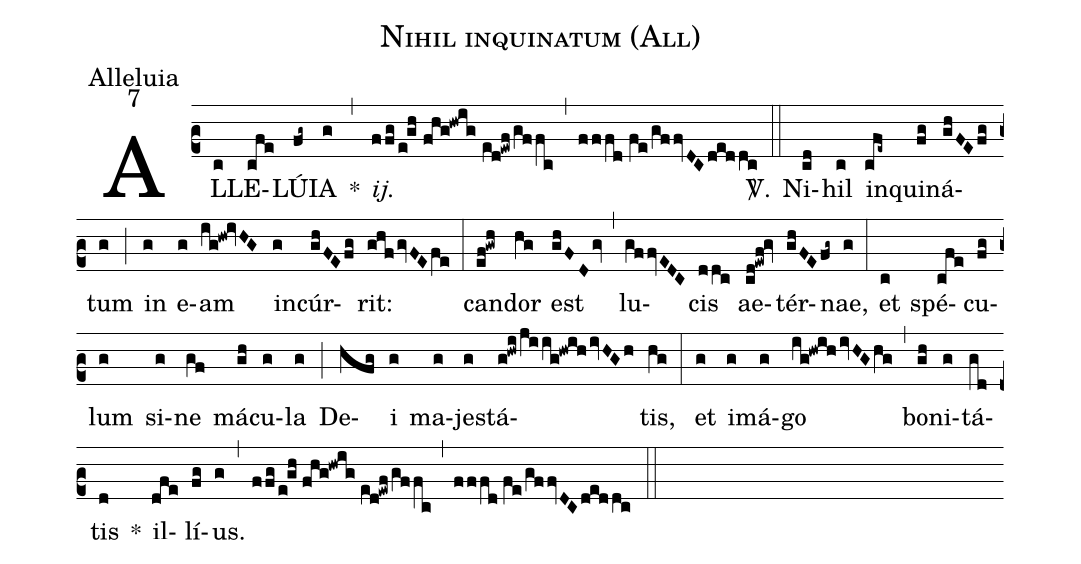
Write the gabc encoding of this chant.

name:Nihil inquinatum (All);
office-part:Alleluia;
mode:7;
%%
(c2) AL(c)LE(cfe)LÚ(fg~)IA(g) *(,) <i>ij.</i>(ffg/e!gh//fhg!hwig//ed!ewf/gffc) (,) (fffd//fe/gffvDC/deddc) <sp>V/</sp>.(::) Ni(cd)hil(c) in(cfe~)qui(fg)ná(ghFEfg)tum(g) (;) in(g) e(g)am(ig!hw!ivHG) in(g)cúr(ghFEfg)rit:(ghf/gvFE/fe) (:) can(ef!gwh)dor(hg) est(ghFDgv) (,) lu(gffvEDC)cis(ddc) ae(cd!ewf!gv)tér(ghFEfg~)nae,(g) (:) et(c) spé(cfe)cu(fg)lum(g) si(g)ne(gf) má(gh)cu(g)la(g) (;) De(hfg)i(g) ma(g)je(g)stá(g!hwi/jiig!hwih/ivHGh)tis,(hg) (:) et(g) i(g)má(g)go(ig!hwih/ivHG/hg) (,) bo(gh)ni(g)tá(gd)tis(d) *() il(dfe)lí(fg)us.(g) (,) (ffg/e!gh//fhg!hwig//ed!ewf/gffc) (,) (fffd//fe/gffvDC/deddc) (::)
